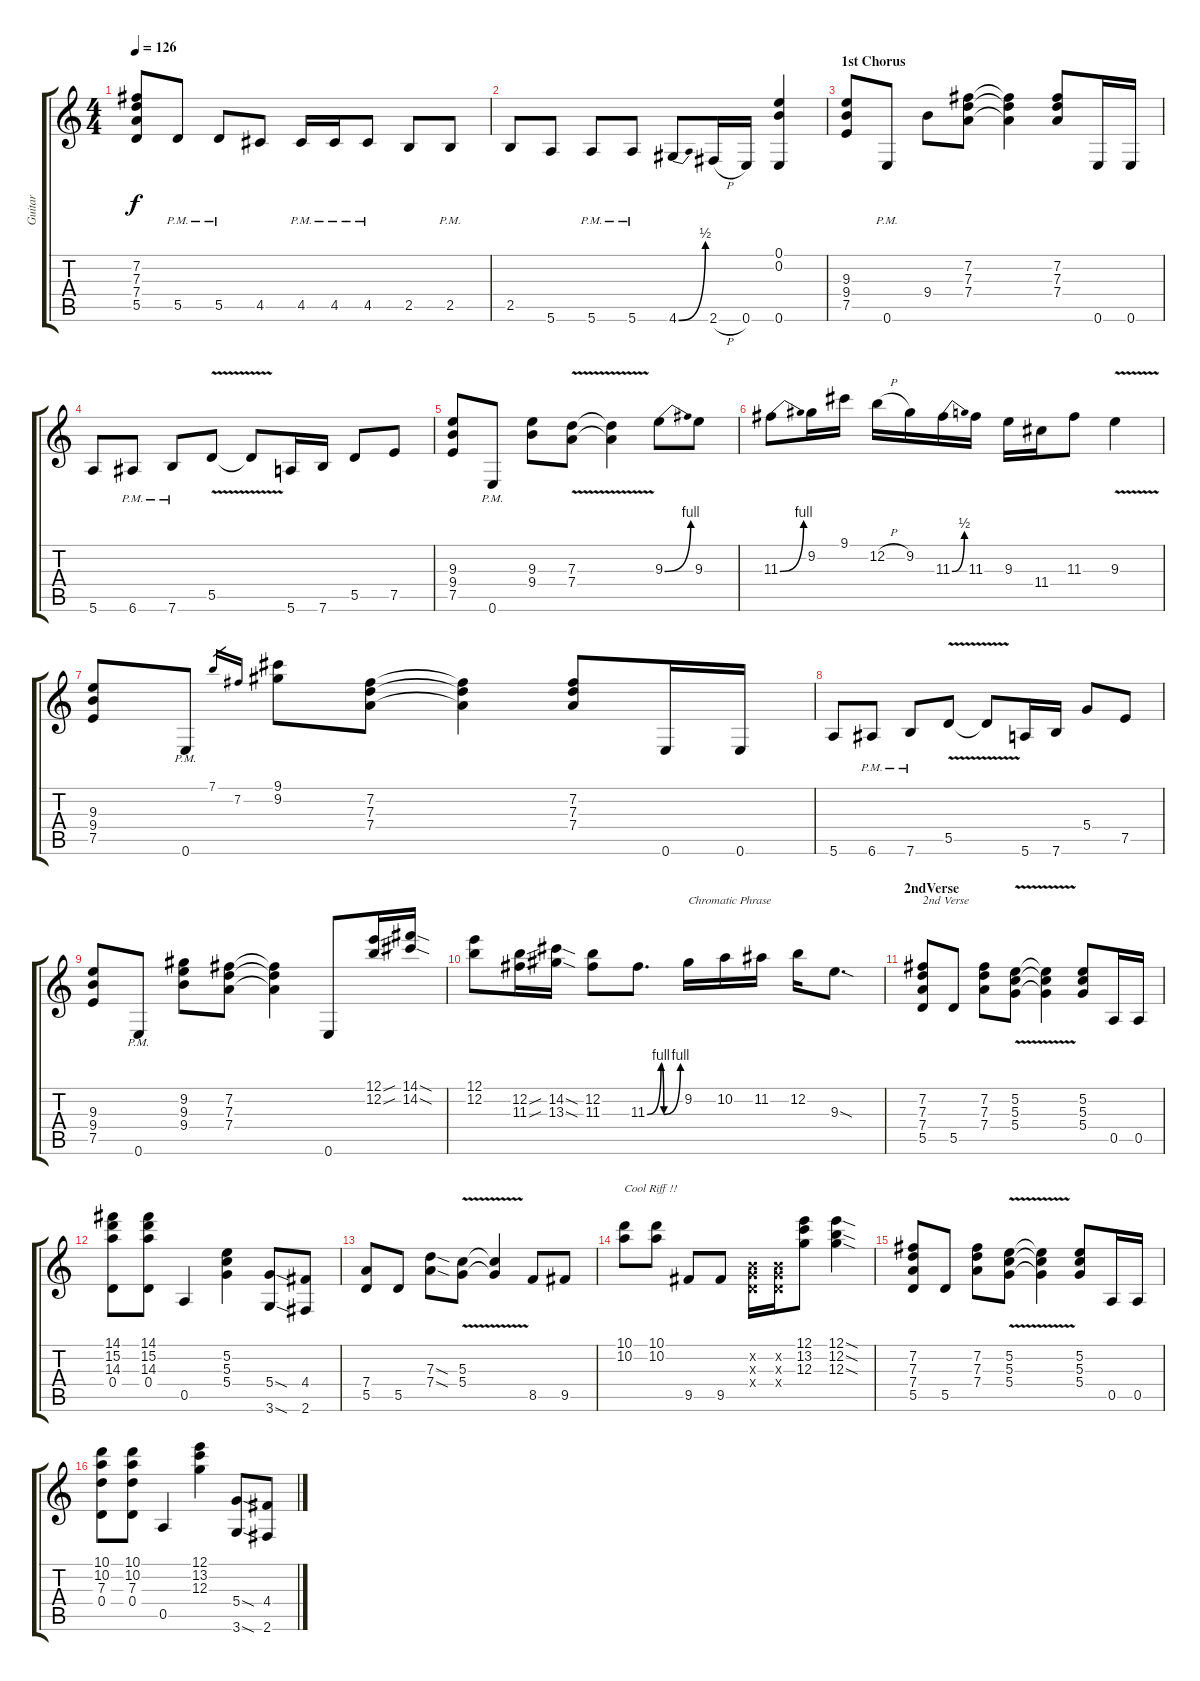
\track ("Guitar" "Guitar") {instrument overdrivenguitar}
\staff {score tabs}
\tuning (E4 B3 G3 D3 A2 E2) {hide}
\ts (4 4)
\tempo 126
\clef g2
\ks c
(7.2 7.3 7.4 5.5).8{dy f} 5.5{pm}.8 5.5{pm}.8 4.5.8 4.5{pm}.16 4.5{pm}.16 4.5{pm}.8 2.5.8 2.5{pm}.8 |
2.5.8 5.6.8 5.6{pm}.8 5.6{pm}.8 4.6{be (bend 0 0 60 2)}.8 2.6{h}.16 0.6.16 (0.1 0.2 0.6).4 |
\section ("" "1st Chorus")
(9.3 9.4 7.5).8 0.6{pm}.8 9.4.8 (7.2 7.3 7.4).8 (7.2{t} 7.3{t} 7.4{t}).4 (7.2 7.3 7.4).8 0.6.16 0.6.16 |
5.6.8 6.6{pm}.8 7.6{pm}.8 5.5{v}.8 5.5{t}.8 5.6.16 7.6.16 5.5.8 7.5.8 |
(9.3 9.4 7.5).8 0.6{pm}.8 (9.3 9.4).8 (7.3{v} 7.4{v}).8 (7.3{t} 7.4{t}).4 9.3{be (bend 0 0 60 4)}.8 9.3.8 |
11.3{be (bend 0 0 60 4)}.8 9.2.16 9.1.16 12.2{h}.16 9.2.16 11.3{be (bend 0 0 60 2)}.16 11.3.16 9.3.16 11.4.16 11.3.8 9.3{v}.4 |
(9.3 9.4 7.5).8 0.6{pm}.8 7.1.16{gr} 7.2.16{gr} (9.1 9.2).8 (7.2 7.3 7.4).8 (7.2{t} 7.3{t} 7.4{t}).4 (7.2 7.3 7.4).8 0.6.16 0.6.16 |
5.6.8 6.6{pm}.8 7.6{pm}.8 5.5{v}.8 5.5{t}.8 5.6.16 7.6.16 5.4.8 7.5.8 |
(9.3 9.4 7.5).8 0.6{pm}.8 (9.2 9.3 9.4).8 (7.2 7.3 7.4).8 (7.2{t} 7.3{t} 7.4{t}).4 0.6.8 (12.1{sou} 12.2{sou}).16 (14.1{sod} 14.2{sod}).16 |
(12.1 12.2).8 (12.2{sou} 11.3{sou}).16 (14.2{sod} 13.3{sod}).16 (12.2 11.3).8 11.3{be (custom 0 0 25 4 30 0 60 4)}.8{d} 9.2.16{txt "Chromatic Phrase"} 10.2.16 11.2.16 12.2.16 9.3{sod}.8{d} |
\section ("" "2ndVerse")
(7.2 7.3 7.4 5.5).8{txt "2nd Verse"} 5.5.8 (7.2 7.3 7.4).8 (5.2{v} 5.3{v} 5.4{v}).8 (5.2{t} 5.3{t} 5.4{t}).4 (5.2 5.3 5.4).8 0.5.16 0.5.16 |
(14.1 15.2 14.3 0.4).8 (14.1 15.2 14.3 0.4).8 0.5.4 (5.2 5.3 5.4).4 (5.4{sod} 3.6{sod}).8 (4.4 2.6).8 |
(7.4 5.5).8 5.5.8 (7.3{sod} 7.4{sod}).8 (5.3{v} 5.4{v}).8 (5.3{t} 5.4{t}).4 8.5.8{volume 16} 9.5.8 |
(10.1 10.2).8{txt "Cool Riff !!"} (10.1 10.2).8 9.5.8 9.5.8 (0.2{x} 0.3{x} 0.4{x}).16 (0.2{x} 0.3{x} 0.4{x}).16 (12.1 13.2 12.3).8 (12.1{sod} 12.2{sod} 12.3{sod}).4 |
(7.2 7.3 7.4 5.5).8{volume 13} 5.5.8 (7.2 7.3 7.4).8 (5.2{v} 5.3{v} 5.4{v}).8 (5.2{t} 5.3{t} 5.4{t}).4 (5.2 5.3 5.4).8 0.5.16 0.5.16 |
(10.1 10.2 7.3 0.4).8 (10.1 10.2 7.3 0.4).8 0.5.4 (12.1 13.2 12.3).4 (5.4{sod} 3.6{sod}).8 (4.4 2.6).8
